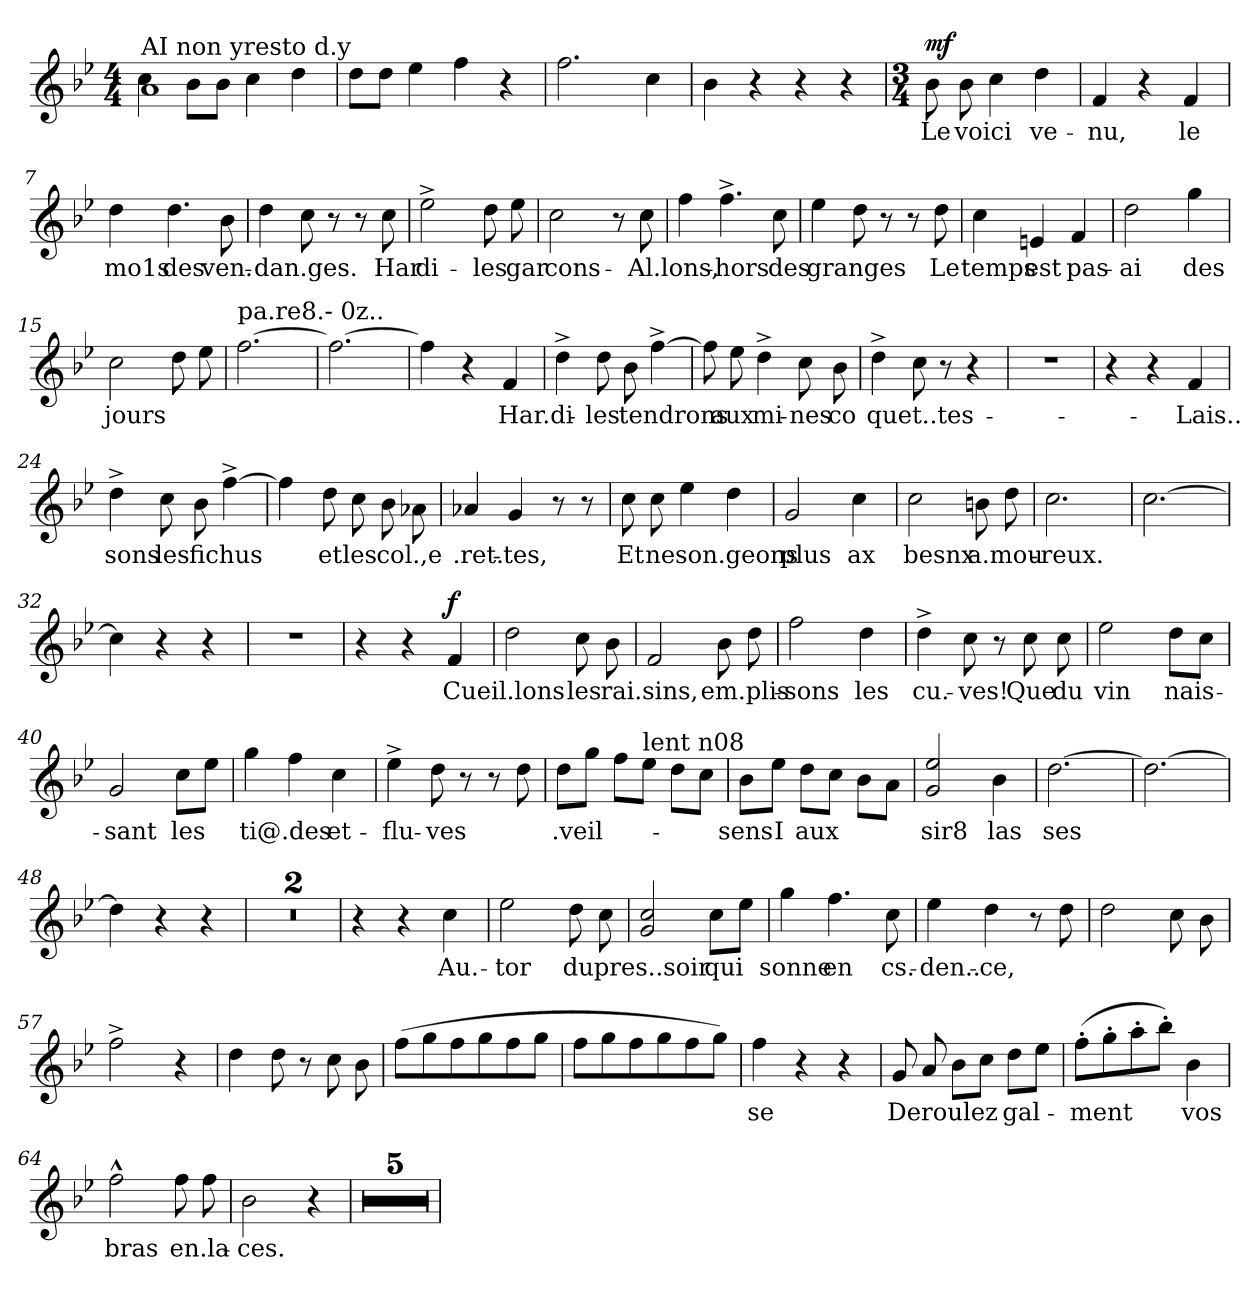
**kern	**text	**dynam
*part1	*part1	*part1
*staff1	*staff1	*staff1
*clefG2	*	*
*k[b-e-]	*	*
*B-:	*	*
*M4/4	*	*
=1	=1	=1
*^	*	*
!LO:TX:t=AI non yresto d.y	!	!	!
1a/	4cc\	.	.
.	8b-\L	.	.
.	8b-\J	.	.
.	4cc\	.	.
.	4dd\	.	.
*v	*v	*	*
=2	=2	=2
8dd\L	.	.
8dd\J	.	.
4ee-\	.	.
4ff\	.	.
4r	.	.
=3	=3	=3
2.ff\	.	.
4cc\	.	.
=4	=4	=4
4b-\	.	.
4r	.	.
4r	.	.
4r	.	.
!!LO:LB:g=z
=5	=5	=5
*M3/4	*	*
8b-\	Le	mf
8b-\	voici	.
4cc\	.	.
4dd\	ve-	.
=6	=6	=6
4f/	nu,	.
4r	.	.
4f/	le	.
=7	=7	=7
4dd\	mo1s	.
4.dd\	des	.
8b-\	ven.-	.
=8	=8	=8
4dd\	dan.ges.	.
8cc\	.	.
8r	.	.
8r	.	.
8cc\	Har	.
=9	=9	=9
2ee-^\	di-	.
8dd\	les	.
8ee-\	gar	.
!!LO:LB:g=z
=10	=10	=10
2cc\	cons-	.
8r	.	.
8cc\	Al.lons,-	.
=11	=11	=11
4ff\	.	.
4.ff^\	hors	.
8cc\	des	.
=12	=12	=12
4ee-\	granges	.
8dd\	.	.
8r	.	.
8r	.	.
8dd\	Le	.
=13	=13	=13
4cc\	temps	.
4en/	est	.
4f/	pas-	.
=14	=14	=14
2dd\	ai	.
4gg\	des	.
!!LO:LB:g=z
=15	=15	=15
2cc\	jours	.
8dd\	.	.
8ee-\	.	.
=16	=16	=16
!LO:TX:t=pa.re8.- 0z..	!	!
[2.ff\	.	.
=17	=17	=17
2.ff\_	.	.
=18	=18	=18
4ff\]	.	.
4r	.	.
4f/	Har.di-	.
=19	=19	=19
4dd^\	.	.
8dd\	les	.
8b-\	tendrons	.
[4ff^\	.	.
=20	=20	=20
8ff\]	.	.
8ee-\	aux	.
4dd^\	mi-	.
8cc\	nes	.
8b-\	co	.
!!LO:LB:g=z
=21	=21	=21
4dd^\	quet..tes-	.
8cc\	.	.
8r	.	.
4r	.	.
=22	=22	=22
2.r	.	.
=23	=23	=23
4r	.	.
4r	.	.
4f/	Lais..	.
=24	=24	=24
4dd^\	sons	.
8cc\	les	.
8b-\	fichus	.
[4ff^\	.	.
=25	=25	=25
4ff\]	.	.
8dd\	et	.
8cc\	les	.
8b-\	col.,e	.
8a-X\	.	.
!!LO:LB:g=z
=26	=26	=26
4a-X/	.ret.-	.
4g/	tes,	.
8r	.	.
8r	.	.
=27	=27	=27
8cc\	Et	.
8cc\	ne	.
4ee-\	son.geons	.
4dd\	.	.
=28	=28	=28
2g/	plus	.
4cc\	ax	.
=29	=29	=29
2cc\	besnx	.
8bn\	a.mou-	.
8dd\	.	.
=30	=30	=30
2.cc\	reux.	.
=31	=31	=31
[2.cc\	.	.
!!LO:LB:g=z
=32	=32	=32
4cc\]	.	.
4r	.	.
4r	.	.
=33	=33	=33
2.r	.	.
=34	=34	=34
4r	.	.
4r	.	.
4f/	Cueil.lons	f
=35	=35	=35
2dd\	.	.
8cc\	les	.
8b-\	rai.sins,	.
=36	=36	=36
2f/	.	.
8b-\	em.plis-	.
8dd\	.	.
=37	=37	=37
2ff\	sons	.
4dd\	les	.
!!LO:LB:g=z
=38	=38	=38
4dd^\	cu.-	.
8cc\	ves!	.
8r	.	.
8cc\	Que	.
8cc\	du	.
=39	=39	=39
2ee-\	vin	.
8dd\L	nais-	.
8cc\J	.	.
=40	=40	=40
2g/	sant	.
8cc\L	les	.
8ee-\J	.	.
=41	=41	=41
4gg\	ti@.des	.
4ff\	.	.
4cc\	et-	.
=42	=42	=42
4ee-^\	flu-	.
8dd\	ves	.
8r	.	.
8r	.	.
8dd\	.	.
!!LO:LB:g=z
=43	=43	=43
8dd\L	.veil-	.
8gg\J	.	.
8ff\L	.	.
!LO:TX:t=lent n08	!	!
8ee-\J	.	.
8dd\L	.	.
8cc\J	.	.
=44	=44	=44
8b-\L	sens	.
8ee-\J	I	.
8dd\L	aux	.
8cc\J	.	.
8b-\L	.	.
8a\J	.	.
=45	=45	=45
2g/ 2ee-/	sir8	.
4b-\	las	.
=46	=46	=46
[2.dd\	ses	.
=47	=47	=47
2.dd\_	.	.
=48	=48	=48
4dd\]	.	.
4r	.	.
4r	.	.
!!LO:LB:g=z
=49	=49	=49
2.r	.	.
!!LO:LB:g=z
=50	=50	=50
2.r	.	.
=51	=51	=51
4r	.	.
4r	.	.
4cc\	Au.-	.
=52	=52	=52
2ee-\	tor	.
8dd\	du	.
8cc\	pres..soir	.
=53	=53	=53
2g/ 2cc/	.	.
8cc\L	qui	.
8ee-\J	.	.
=54	=54	=54
4gg\	sonne	.
4.ff\	en	.
8cc\	cs.-	.
=55	=55	=55
4ee-\	den..-	.
4dd\	ce,	.
8r	.	.
8dd\	.	.
!!LO:LB:g=z
=56	=56	=56
2dd\	.	.
8cc\	.	.
8b-\	.	.
=57	=57	=57
2ff^\	.	.
4r	.	.
=58	=58	=58
4dd\	.	.
8dd\	.	.
8r	.	.
8cc\	.	.
8b-\	.	.
=59	=59	=59
(8ff\L	.	.
8gg\	.	.
8ff\	.	.
8gg\	.	.
8ff\	.	.
8gg\J	.	.
=60	=60	=60
8ff\L	.	.
8gg\	.	.
8ff\	.	.
8gg\	.	.
8ff\	.	.
8gg\J)	.	.
!!LO:PB:g=z
=61	=61	=61
4ff\	se	.
4r	.	.
4r	.	.
=62	=62	=62
8g/	Deroulez	.
8a/	.	.
8b-\L	.	.
8cc\J	.	.
8dd\L	gal-	.
8ee-\J	.	.
=63	=63	=63
(8ff'\L	ment	.
8gg'\	.	.
8aa'\	.	.
8bb-'\J)	.	.
4b-\	vos	.
=64	=64	=64
2ff^^\	bras	.
8ff\	en.la-	.
8ff\	.	.
=65	=65	=65
2b-\	ces.	.
4r	.	.
=66	=66	=66
2.r	.	.
=67	=67	=67
2.r	.	.
=68	=68	=68
2.r	.	.
=69	=69	=69
2.r	.	.
=70	=70	=70
2.r	.	.
=	=	=
*-	*-	*-
